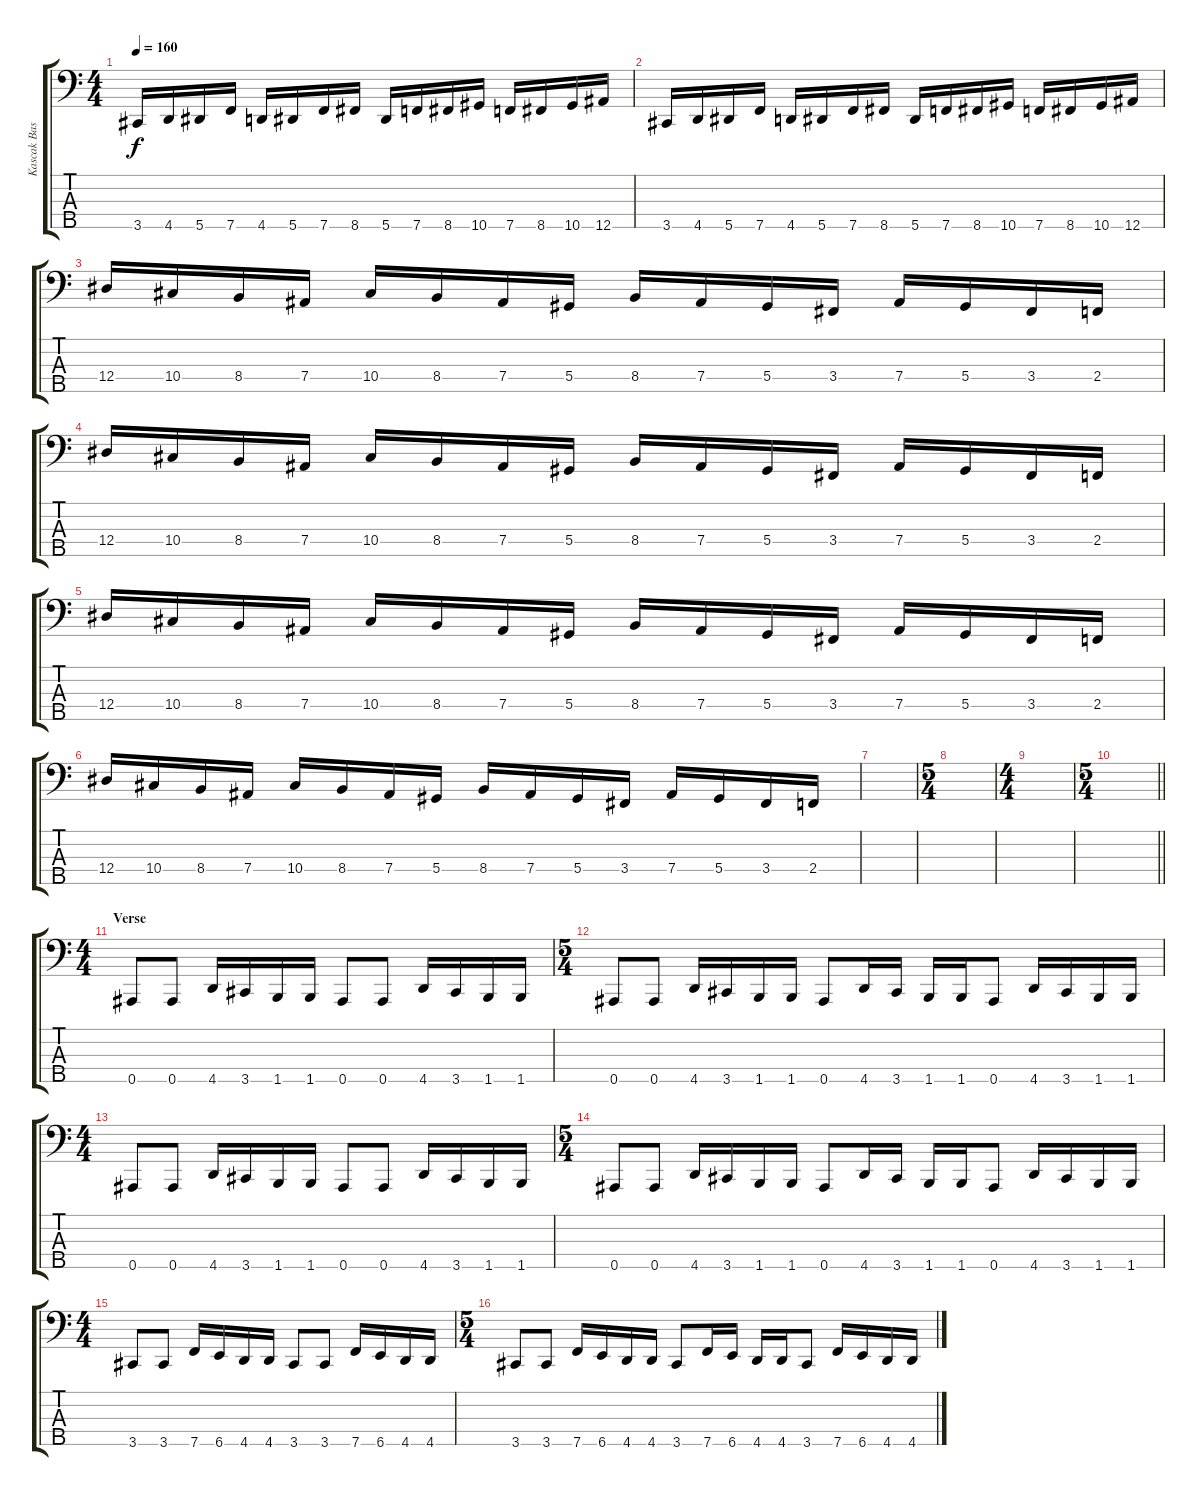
\track ("Kascak Bass" "Kascak Bas") {instrument electricbasspick}
\staff {score tabs}
\tuning (Gb2 Db2 Ab1 Eb1 Bb0) {hide}
\ts (4 4)
\tempo 160
\clef f4
\ks c
3.5.16{dy f} 4.5.16 5.5.16 7.5.16 4.5.16 5.5.16 7.5.16 8.5.16 5.5.16 7.5.16 8.5.16 10.5.16 7.5.16 8.5.16 10.5.16 12.5.16 |
3.5.16 4.5.16 5.5.16 7.5.16 4.5.16 5.5.16 7.5.16 8.5.16 5.5.16 7.5.16 8.5.16 10.5.16 7.5.16 8.5.16 10.5.16 12.5.16 |
12.4.16 10.4.16 8.4.16 7.4.16 10.4.16 8.4.16 7.4.16 5.4.16 8.4.16 7.4.16 5.4.16 3.4.16 7.4.16 5.4.16 3.4.16 2.4.16 |
12.4.16 10.4.16 8.4.16 7.4.16 10.4.16 8.4.16 7.4.16 5.4.16 8.4.16 7.4.16 5.4.16 3.4.16 7.4.16 5.4.16 3.4.16 2.4.16 |
12.4.16 10.4.16 8.4.16 7.4.16 10.4.16 8.4.16 7.4.16 5.4.16 8.4.16 7.4.16 5.4.16 3.4.16 7.4.16 5.4.16 3.4.16 2.4.16 |
12.4.16 10.4.16 8.4.16 7.4.16 10.4.16 8.4.16 7.4.16 5.4.16 8.4.16 7.4.16 5.4.16 3.4.16 7.4.16 5.4.16 3.4.16 2.4.16 |
|
\ts (5 4)
|
\ts (4 4)
|
\ts (5 4)
\barLineRight lightlight
|
\ts (4 4)
\section ("" "Verse")
0.5.8 0.5.8 4.5.16 3.5.16 1.5.16 1.5.16 0.5.8 0.5.8 4.5.16 3.5.16 1.5.16 1.5.16 |
\ts (5 4)
0.5.8 0.5.8 4.5.16 3.5.16 1.5.16 1.5.16 0.5.8 4.5.16 3.5.16 1.5.16 1.5.16 0.5.8 4.5.16 3.5.16 1.5.16 1.5.16 |
\ts (4 4)
0.5.8 0.5.8 4.5.16 3.5.16 1.5.16 1.5.16 0.5.8 0.5.8 4.5.16 3.5.16 1.5.16 1.5.16 |
\ts (5 4)
0.5.8 0.5.8 4.5.16 3.5.16 1.5.16 1.5.16 0.5.8 4.5.16 3.5.16 1.5.16 1.5.16 0.5.8 4.5.16 3.5.16 1.5.16 1.5.16 |
\ts (4 4)
3.5.8 3.5.8 7.5.16 6.5.16 4.5.16 4.5.16 3.5.8 3.5.8 7.5.16 6.5.16 4.5.16 4.5.16 |
\ts (5 4)
3.5.8 3.5.8 7.5.16 6.5.16 4.5.16 4.5.16 3.5.8 7.5.16 6.5.16 4.5.16 4.5.16 3.5.8 7.5.16 6.5.16 4.5.16 4.5.16
